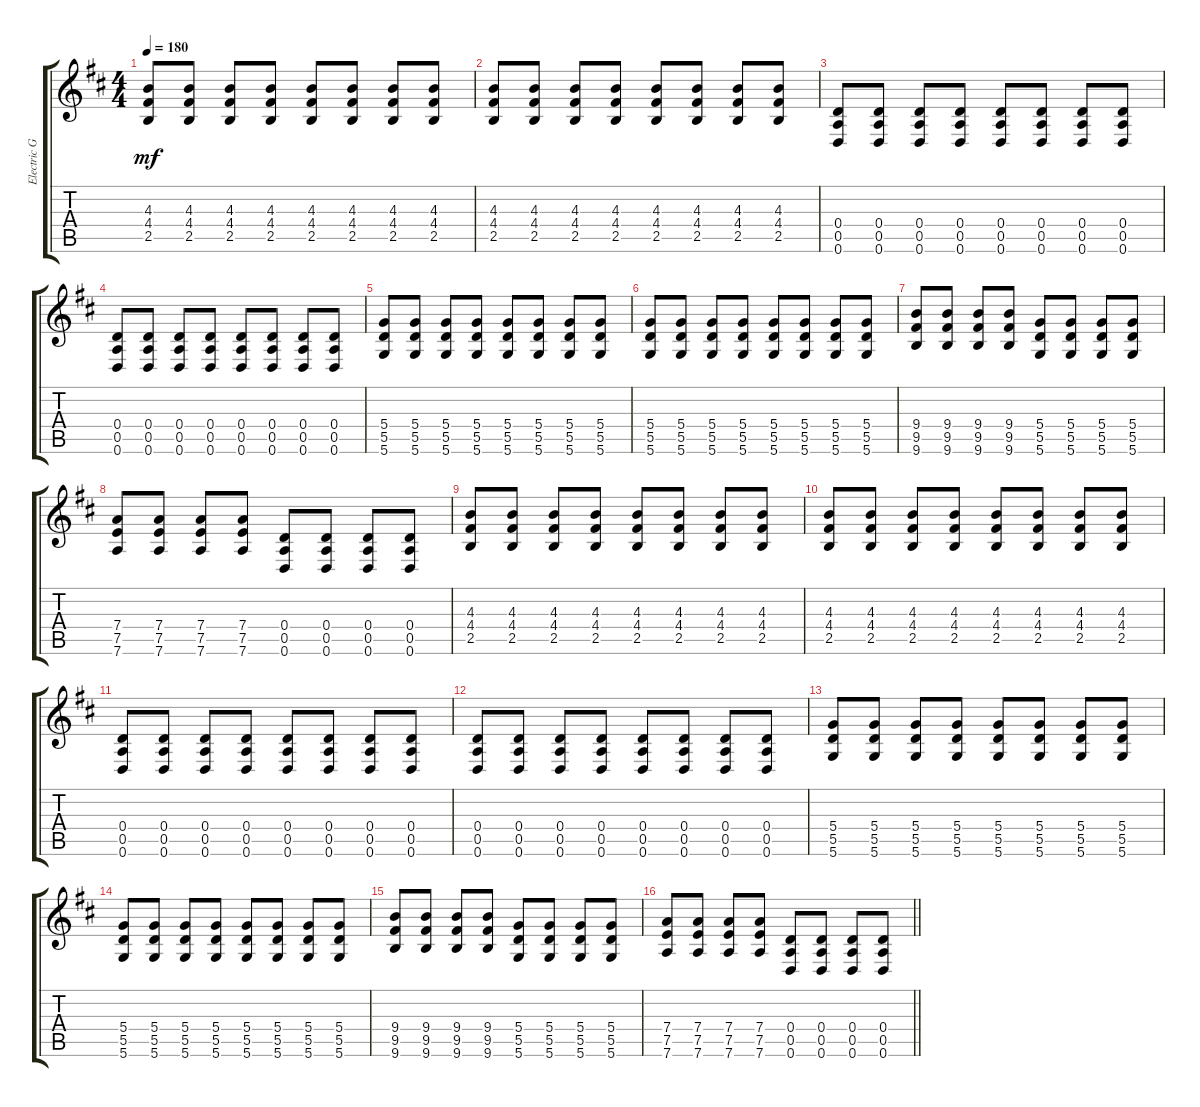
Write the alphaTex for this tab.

\track ("Electric Guitar 1" "Electric G") {instrument overdrivenguitar}
\staff {score tabs}
\tuning (E4 B3 G3 D3 A2 D2) {hide}
\ts (4 4)
\tempo 180
\clef g2
\ks d
(4.3 4.4 2.5).8{dy mf} (4.3 4.4 2.5).8 (4.3 4.4 2.5).8 (4.3 4.4 2.5).8 (4.3 4.4 2.5).8 (4.3 4.4 2.5).8 (4.3 4.4 2.5).8 (4.3 4.4 2.5).8 |
(4.3 4.4 2.5).8 (4.3 4.4 2.5).8 (4.3 4.4 2.5).8 (4.3 4.4 2.5).8 (4.3 4.4 2.5).8 (4.3 4.4 2.5).8 (4.3 4.4 2.5).8 (4.3 4.4 2.5).8 |
(0.4 0.5 0.6).8 (0.4 0.5 0.6).8 (0.4 0.5 0.6).8 (0.4 0.5 0.6).8 (0.4 0.5 0.6).8 (0.4 0.5 0.6).8 (0.4 0.5 0.6).8 (0.4 0.5 0.6).8 |
(0.4 0.5 0.6).8 (0.4 0.5 0.6).8 (0.4 0.5 0.6).8 (0.4 0.5 0.6).8 (0.4 0.5 0.6).8 (0.4 0.5 0.6).8 (0.4 0.5 0.6).8 (0.4 0.5 0.6).8 |
(5.4 5.5 5.6).8 (5.4 5.5 5.6).8 (5.4 5.5 5.6).8 (5.4 5.5 5.6).8 (5.4 5.5 5.6).8 (5.4 5.5 5.6).8 (5.4 5.5 5.6).8 (5.4 5.5 5.6).8 |
(5.4 5.5 5.6).8 (5.4 5.5 5.6).8 (5.4 5.5 5.6).8 (5.4 5.5 5.6).8 (5.4 5.5 5.6).8 (5.4 5.5 5.6).8 (5.4 5.5 5.6).8 (5.4 5.5 5.6).8 |
(9.4 9.5 9.6).8 (9.4 9.5 9.6).8 (9.4 9.5 9.6).8 (9.4 9.5 9.6).8 (5.4 5.5 5.6).8 (5.4 5.5 5.6).8 (5.4 5.5 5.6).8 (5.4 5.5 5.6).8 |
(7.4 7.5 7.6).8 (7.4 7.5 7.6).8 (7.4 7.5 7.6).8 (7.4 7.5 7.6).8 (0.4 0.5 0.6).8 (0.4 0.5 0.6).8 (0.4 0.5 0.6).8 (0.4 0.5 0.6).8 |
(4.3 4.4 2.5).8 (4.3 4.4 2.5).8 (4.3 4.4 2.5).8 (4.3 4.4 2.5).8 (4.3 4.4 2.5).8 (4.3 4.4 2.5).8 (4.3 4.4 2.5).8 (4.3 4.4 2.5).8 |
(4.3 4.4 2.5).8 (4.3 4.4 2.5).8 (4.3 4.4 2.5).8 (4.3 4.4 2.5).8 (4.3 4.4 2.5).8 (4.3 4.4 2.5).8 (4.3 4.4 2.5).8 (4.3 4.4 2.5).8 |
(0.4 0.5 0.6).8 (0.4 0.5 0.6).8 (0.4 0.5 0.6).8 (0.4 0.5 0.6).8 (0.4 0.5 0.6).8 (0.4 0.5 0.6).8 (0.4 0.5 0.6).8 (0.4 0.5 0.6).8 |
(0.4 0.5 0.6).8 (0.4 0.5 0.6).8 (0.4 0.5 0.6).8 (0.4 0.5 0.6).8 (0.4 0.5 0.6).8 (0.4 0.5 0.6).8 (0.4 0.5 0.6).8 (0.4 0.5 0.6).8 |
(5.4 5.5 5.6).8 (5.4 5.5 5.6).8 (5.4 5.5 5.6).8 (5.4 5.5 5.6).8 (5.4 5.5 5.6).8 (5.4 5.5 5.6).8 (5.4 5.5 5.6).8 (5.4 5.5 5.6).8 |
(5.4 5.5 5.6).8 (5.4 5.5 5.6).8 (5.4 5.5 5.6).8 (5.4 5.5 5.6).8 (5.4 5.5 5.6).8 (5.4 5.5 5.6).8 (5.4 5.5 5.6).8 (5.4 5.5 5.6).8 |
(9.4 9.5 9.6).8 (9.4 9.5 9.6).8 (9.4 9.5 9.6).8 (9.4 9.5 9.6).8 (5.4 5.5 5.6).8 (5.4 5.5 5.6).8 (5.4 5.5 5.6).8 (5.4 5.5 5.6).8 |
\barLineRight lightlight
(7.4 7.5 7.6).8 (7.4 7.5 7.6).8 (7.4 7.5 7.6).8 (7.4 7.5 7.6).8 (0.4 0.5 0.6).8 (0.4 0.5 0.6).8 (0.4 0.5 0.6).8 (0.4 0.5 0.6).8
